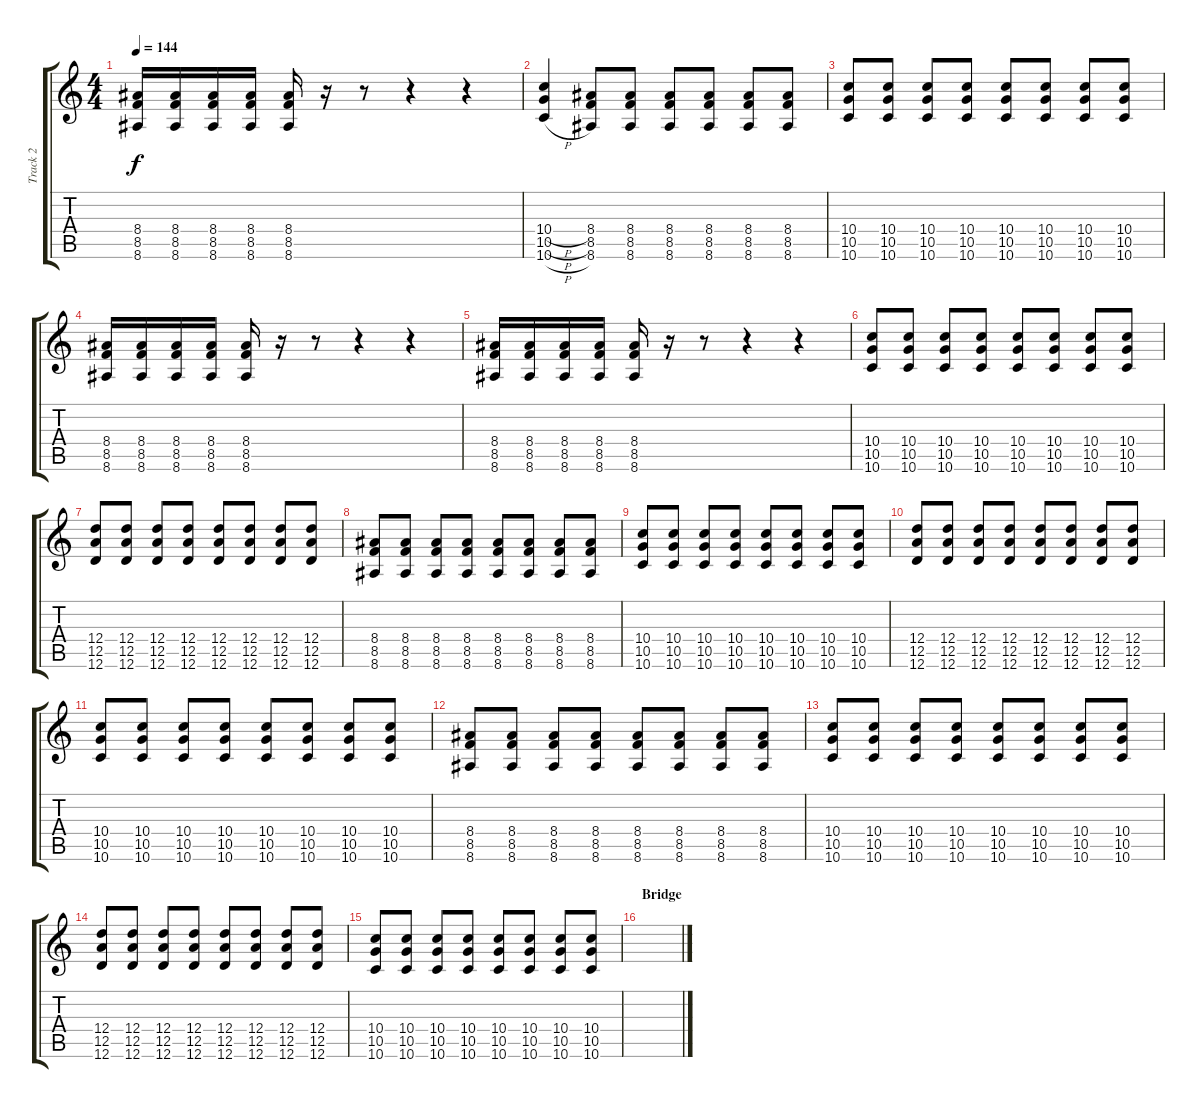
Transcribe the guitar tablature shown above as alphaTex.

\track ("Track 2" "Track 2") {instrument distortionguitar}
\staff {score tabs}
\tuning (E4 B3 G3 D3 A2 D2) {hide}
\ts (4 4)
\tempo 144
\clef g2
\ks c
(8.4 8.5 8.6).16{dy f} (8.4 8.5 8.6).16 (8.4 8.5 8.6).16 (8.4 8.5 8.6).16 (8.4 8.5 8.6).16 r.16 r.8 r.4 r.4 |
(10.4{h} 10.5{h} 10.6{h}).4 (8.4 8.5 8.6).8 (8.4 8.5 8.6).8 (8.4 8.5 8.6).8 (8.4 8.5 8.6).8 (8.4 8.5 8.6).8 (8.4 8.5 8.6).8 |
(10.4 10.5 10.6).8 (10.4 10.5 10.6).8 (10.4 10.5 10.6).8 (10.4 10.5 10.6).8 (10.4 10.5 10.6).8 (10.4 10.5 10.6).8 (10.4 10.5 10.6).8 (10.4 10.5 10.6).8 |
(8.4 8.5 8.6).16 (8.4 8.5 8.6).16 (8.4 8.5 8.6).16 (8.4 8.5 8.6).16 (8.4 8.5 8.6).16 r.16 r.8 r.4 r.4 |
(8.4 8.5 8.6).16 (8.4 8.5 8.6).16 (8.4 8.5 8.6).16 (8.4 8.5 8.6).16 (8.4 8.5 8.6).16 r.16 r.8 r.4 r.4 |
(10.4 10.5 10.6).8 (10.4 10.5 10.6).8 (10.4 10.5 10.6).8 (10.4 10.5 10.6).8 (10.4 10.5 10.6).8 (10.4 10.5 10.6).8 (10.4 10.5 10.6).8 (10.4 10.5 10.6).8 |
(12.4 12.5 12.6).8 (12.4 12.5 12.6).8 (12.4 12.5 12.6).8 (12.4 12.5 12.6).8 (12.4 12.5 12.6).8 (12.4 12.5 12.6).8 (12.4 12.5 12.6).8 (12.4 12.5 12.6).8 |
(8.4 8.5 8.6).8 (8.4 8.5 8.6).8 (8.4 8.5 8.6).8 (8.4 8.5 8.6).8 (8.4 8.5 8.6).8 (8.4 8.5 8.6).8 (8.4 8.5 8.6).8 (8.4 8.5 8.6).8 |
(10.4 10.5 10.6).8 (10.4 10.5 10.6).8 (10.4 10.5 10.6).8 (10.4 10.5 10.6).8 (10.4 10.5 10.6).8 (10.4 10.5 10.6).8 (10.4 10.5 10.6).8 (10.4 10.5 10.6).8 |
(12.4 12.5 12.6).8 (12.4 12.5 12.6).8 (12.4 12.5 12.6).8 (12.4 12.5 12.6).8 (12.4 12.5 12.6).8 (12.4 12.5 12.6).8 (12.4 12.5 12.6).8 (12.4 12.5 12.6).8 |
(10.4 10.5 10.6).8 (10.4 10.5 10.6).8 (10.4 10.5 10.6).8 (10.4 10.5 10.6).8 (10.4 10.5 10.6).8 (10.4 10.5 10.6).8 (10.4 10.5 10.6).8 (10.4 10.5 10.6).8 |
(8.4 8.5 8.6).8 (8.4 8.5 8.6).8 (8.4 8.5 8.6).8 (8.4 8.5 8.6).8 (8.4 8.5 8.6).8 (8.4 8.5 8.6).8 (8.4 8.5 8.6).8 (8.4 8.5 8.6).8 |
(10.4 10.5 10.6).8 (10.4 10.5 10.6).8 (10.4 10.5 10.6).8 (10.4 10.5 10.6).8 (10.4 10.5 10.6).8 (10.4 10.5 10.6).8 (10.4 10.5 10.6).8 (10.4 10.5 10.6).8 |
(12.4 12.5 12.6).8 (12.4 12.5 12.6).8 (12.4 12.5 12.6).8 (12.4 12.5 12.6).8 (12.4 12.5 12.6).8 (12.4 12.5 12.6).8 (12.4 12.5 12.6).8 (12.4 12.5 12.6).8 |
(10.4 10.5 10.6).8 (10.4 10.5 10.6).8 (10.4 10.5 10.6).8 (10.4 10.5 10.6).8 (10.4 10.5 10.6).8 (10.4 10.5 10.6).8 (10.4 10.5 10.6).8 (10.4 10.5 10.6).8 |
\section ("" "Bridge")
